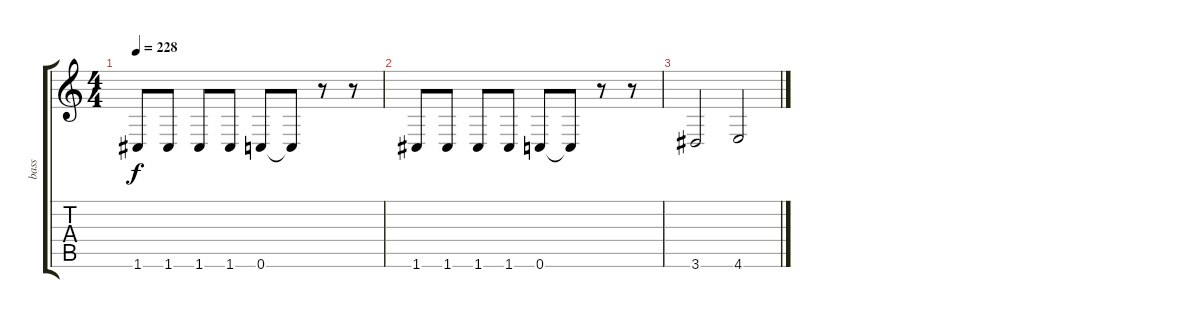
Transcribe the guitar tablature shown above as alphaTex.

\track ("bass" "bass") {instrument slapbass1}
\staff {score tabs}
\tuning (C4 G3 Eb3 Bb2 F2 C2) {hide}
\ts (4 4)
\tempo 228
\clef g2
\ks c
1.6.8{dy f} 1.6.8 1.6.8 1.6.8 0.6.8 0.6{t}.8 r.8 r.8 |
1.6.8 1.6.8 1.6.8 1.6.8 0.6.8 0.6{t}.8 r.8 r.8 |
3.6.2 4.6.2
